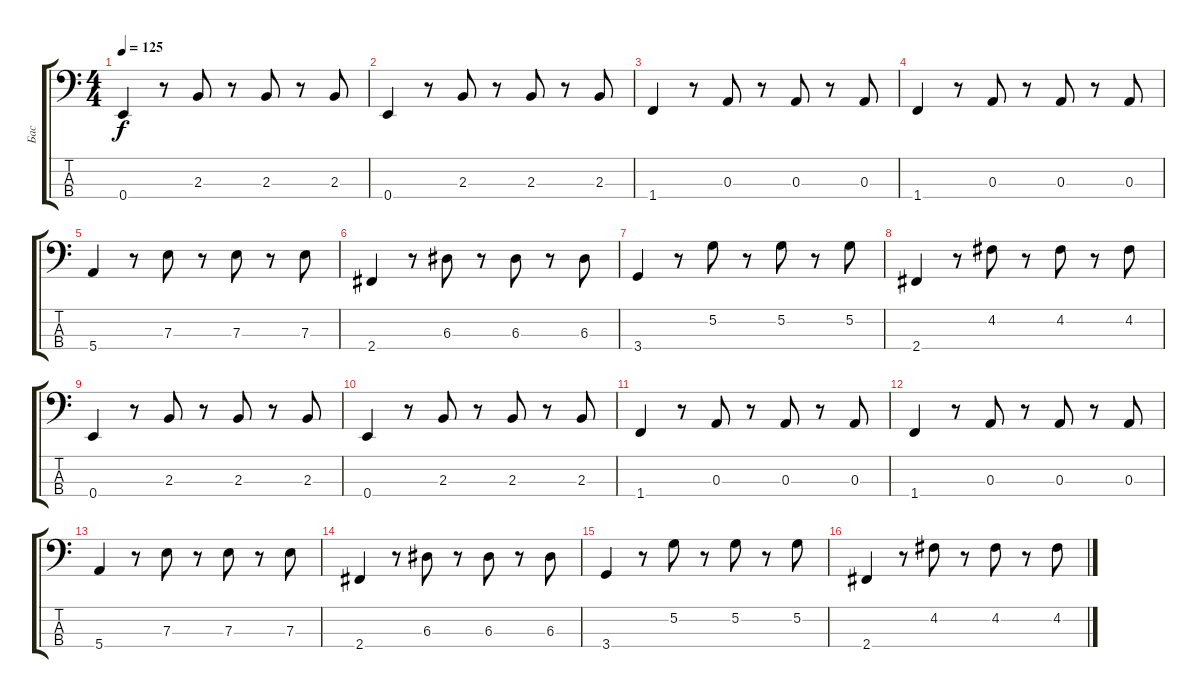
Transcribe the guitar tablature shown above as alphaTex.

\track ("Бас" "Бас") {instrument synthbass2}
\staff {score tabs}
\tuning (G2 D2 A1 E1) {hide}
\ts (4 4)
\tempo 125
\clef f4
\ks c
0.4.4{dy f} r.8 2.3.8 r.8 2.3.8 r.8 2.3.8 |
0.4.4 r.8 2.3.8 r.8 2.3.8 r.8 2.3.8 |
1.4.4 r.8 0.3.8 r.8 0.3.8 r.8 0.3.8 |
1.4.4 r.8 0.3.8 r.8 0.3.8 r.8 0.3.8 |
5.4.4 r.8 7.3.8 r.8 7.3.8 r.8 7.3.8 |
2.4.4 r.8 6.3.8 r.8 6.3.8 r.8 6.3.8 |
3.4.4 r.8 5.2.8 r.8 5.2.8 r.8 5.2.8 |
2.4.4 r.8 4.2.8 r.8 4.2.8 r.8 4.2.8 |
0.4.4 r.8 2.3.8 r.8 2.3.8 r.8 2.3.8 |
0.4.4 r.8 2.3.8 r.8 2.3.8 r.8 2.3.8 |
1.4.4 r.8 0.3.8 r.8 0.3.8 r.8 0.3.8 |
1.4.4 r.8 0.3.8 r.8 0.3.8 r.8 0.3.8 |
5.4.4 r.8 7.3.8 r.8 7.3.8 r.8 7.3.8 |
2.4.4 r.8 6.3.8 r.8 6.3.8 r.8 6.3.8 |
3.4.4 r.8 5.2.8 r.8 5.2.8 r.8 5.2.8 |
2.4.4 r.8 4.2.8 r.8 4.2.8 r.8 4.2.8
